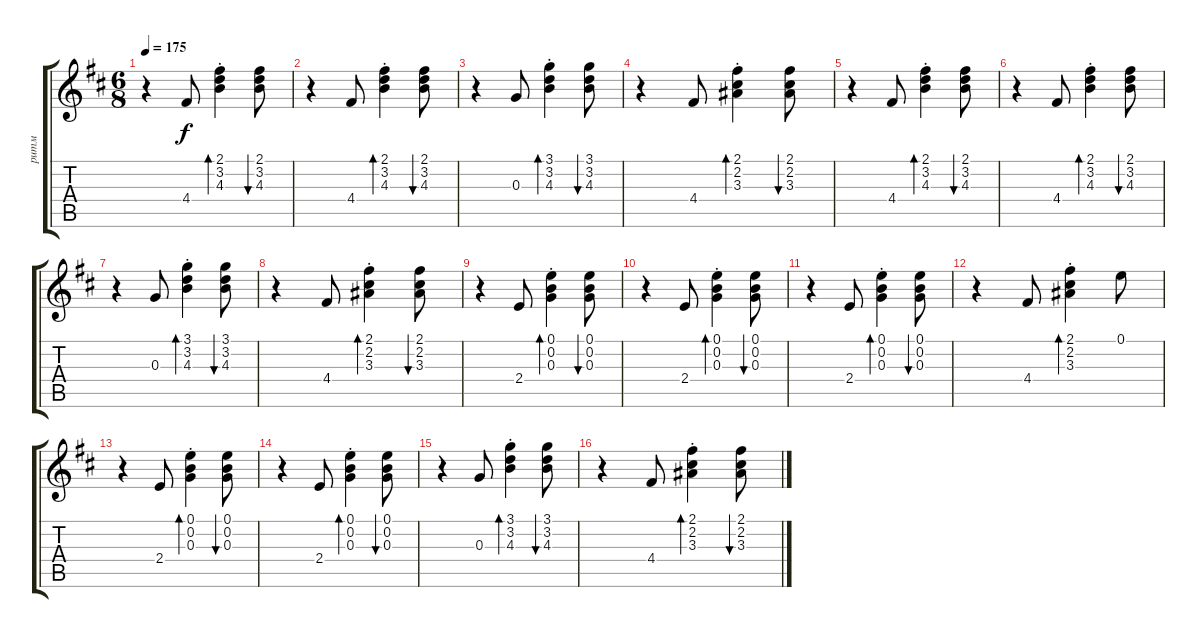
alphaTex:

\track ("ритм" "ритм") {instrument acousticguitarsteel}
\staff {score tabs}
\tuning (E4 B3 G3 D3 A2 E2) {hide}
\ts (6 8)
\tempo 175
\clef g2
\ks bminor
r.4{dy f} 4.4.8 (2.1{st} 3.2{st} 4.3{st}).4{bd 60} (2.1 3.2 4.3).8{bu 60} |
r.4 4.4.8 (2.1{st} 3.2{st} 4.3{st}).4{bd 60} (2.1 3.2 4.3).8{bu 60} |
r.4 0.3.8 (3.1{st} 3.2{st} 4.3{st}).4{bd 60} (3.1 3.2 4.3).8{bu 60} |
r.4 4.4.8 (2.1{st} 2.2{st} 3.3{st}).4{bd 60} (2.1 2.2 3.3).8{bu 60} |
r.4 4.4.8 (2.1{st} 3.2{st} 4.3{st}).4{bd 60} (2.1 3.2 4.3).8{bu 60} |
r.4 4.4.8 (2.1{st} 3.2{st} 4.3{st}).4{bd 60} (2.1 3.2 4.3).8{bu 60} |
r.4 0.3.8 (3.1{st} 3.2{st} 4.3{st}).4{bd 60} (3.1 3.2 4.3).8{bu 60} |
r.4 4.4.8 (2.1{st} 2.2{st} 3.3{st}).4{bd 60} (2.1 2.2 3.3).8{bu 60} |
r.4 2.4.8 (0.1{st} 0.2{st} 0.3{st}).4{bd 60} (0.1 0.2 0.3).8{bu 60} |
r.4 2.4.8 (0.1{st} 0.2{st} 0.3{st}).4{bd 60} (0.1 0.2 0.3).8{bu 60} |
r.4 2.4.8 (0.1{st} 0.2{st} 0.3{st}).4{bd 60} (0.1 0.2 0.3).8{bu 60} |
r.4 4.4.8 (2.1{st} 2.2{st} 3.3{st}).4{bd 60} 0.1.8 |
r.4 2.4.8 (0.1{st} 0.2{st} 0.3{st}).4{bd 60} (0.1 0.2 0.3).8{bu 60} |
r.4 2.4.8 (0.1{st} 0.2{st} 0.3{st}).4{bd 60} (0.1 0.2 0.3).8{bu 60} |
r.4 0.3.8 (3.1{st} 3.2{st} 4.3{st}).4{bd 60} (3.1 3.2 4.3).8{bu 60} |
r.4 4.4.8 (2.1{st} 2.2{st} 3.3{st}).4{bd 60} (2.1 2.2 3.3).8{bu 60}
